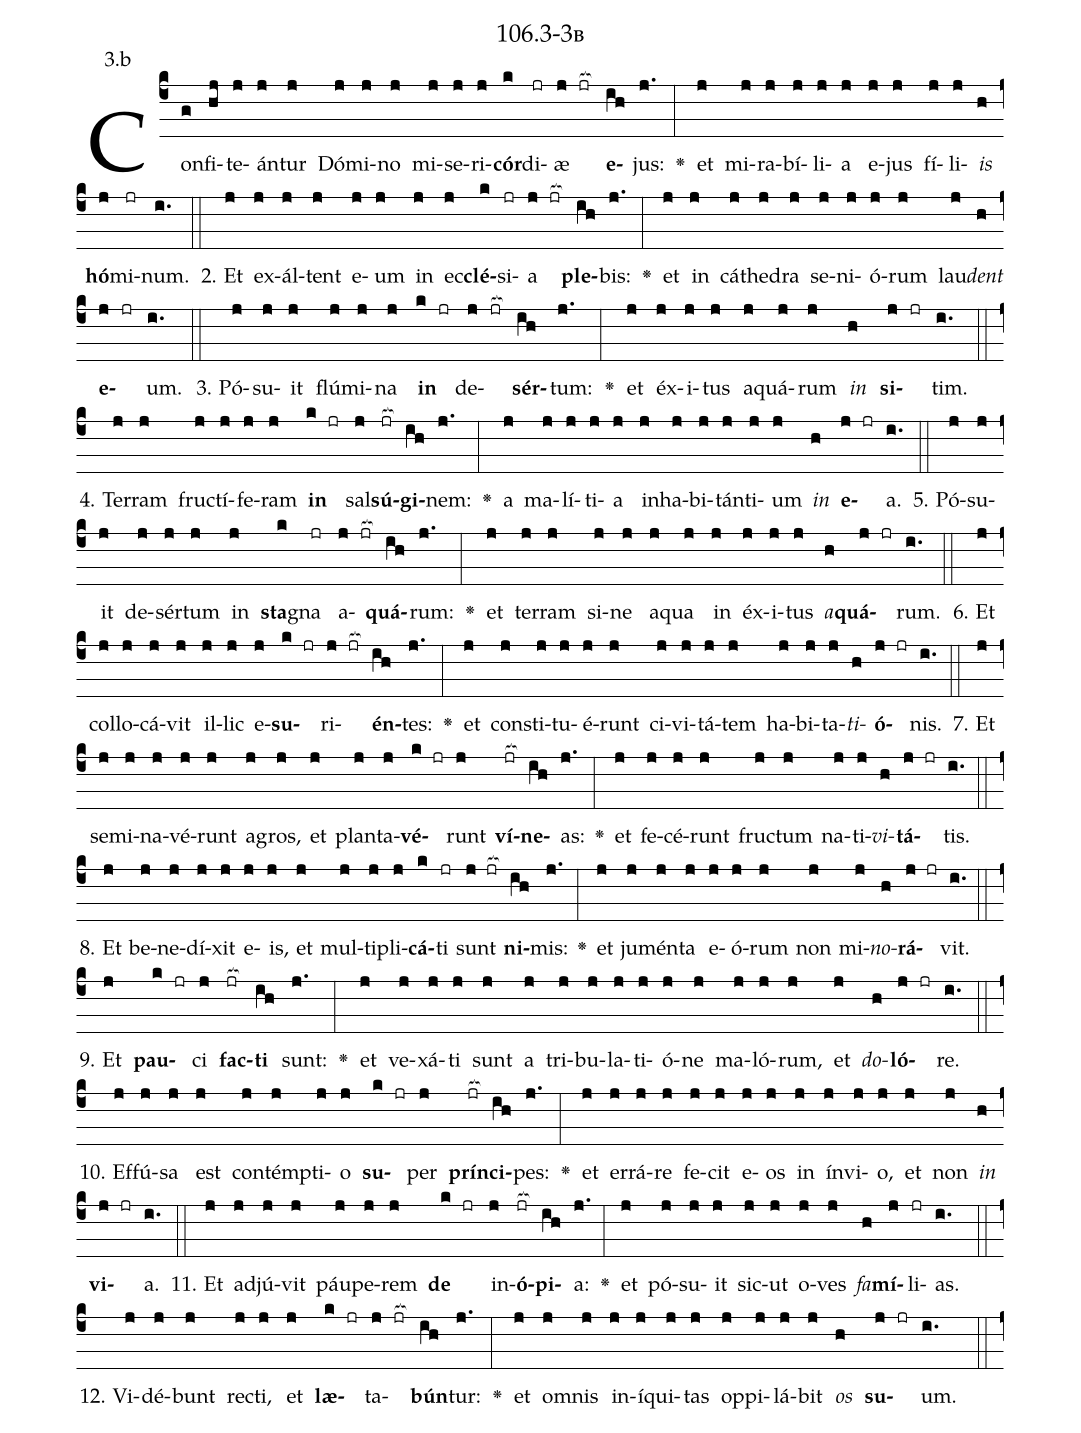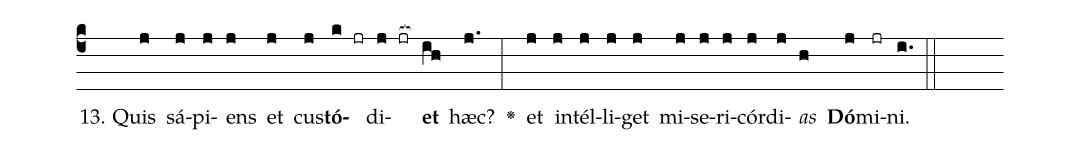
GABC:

name: 106.3-3b;
annotation: 3.b;
%%
(c4)Con(g)fi(hj)te(j)án(j)tur(j) Dó(j)mi(j)no(j) mi(j)se(j)ri(j)<b>cór</b>(k)di(jr)æ(j jr[ocb:1{]) <b>e</b>(ih[ocb:0}])jus:(j.) <v>\greheightstar</v>(:) et(j) mi(j)ra(j)bí(j)li(j)a(j) e(j)jus(j) fí(j)li(j)<i>is</i>(h) <b>hó</b>(j)mi(jr)num.(i.) (::)
2. Et(j) ex(j)ál(j)tent(j) e(j)um(j) in(j) ec(j)<b>clé</b>(k)si(jr)a(j jr[ocb:1{]) <b>ple</b>(ih[ocb:0}])bis:(j.) <v>\greheightstar</v>(:) et(j) in(j) cá(j)the(j)dra(j) se(j)ni(j)ó(j)rum(j) lau(j)<i>dent</i>(h) <b>e</b>(j jr)um.(i.) (::)
3. Pó(j)su(j)it(j) flú(j)mi(j)na(j) <b>in</b>(k jr) de(j jr[ocb:1{])<b>sér</b>(ih[ocb:0}])tum:(j.) <v>\greheightstar</v>(:) et(j) éx(j)i(j)tus(j) a(j)quá(j)rum(j) <i>in</i>(h) <b>si</b>(j jr)tim.(i.) (::)
4. Ter(j)ram(j) fruc(j)tí(j)fe(j)ram(j) <b>in</b>(k jr) sal(j)<b>sú</b>(jr[ocb:1{])<b>gi</b>(ih[ocb:0}])nem:(j.) <v>\greheightstar</v>(:) a(j) ma(j)lí(j)ti(j)a(j) in(j)ha(j)bi(j)tán(j)ti(j)um(j) <i>in</i>(h) <b>e</b>(j jr)a.(i.) (::)
5. Pó(j)su(j)it(j) de(j)sér(j)tum(j) in(j) <b>sta</b>(k)gna(jr) a(j jr[ocb:1{])<b>quá</b>(ih[ocb:0}])rum:(j.) <v>\greheightstar</v>(:) et(j) ter(j)ram(j) si(j)ne(j) a(j)qua(j) in(j) éx(j)i(j)tus(j) <i>a</i>(h)<b>quá</b>(j jr)rum.(i.) (::)
6. Et(j) col(j)lo(j)cá(j)vit(j) il(j)lic(j) e(j)<b>su</b>(k jr)ri(j jr[ocb:1{])<b>én</b>(ih[ocb:0}])tes:(j.) <v>\greheightstar</v>(:) et(j) con(j)sti(j)tu(j)é(j)runt(j) ci(j)vi(j)tá(j)tem(j) ha(j)bi(j)ta(j)<i>ti</i>(h)<b>ó</b>(j jr)nis.(i.) (::)
7. Et(j) se(j)mi(j)na(j)vé(j)runt(j) a(j)gros,(j) et(j) plan(j)ta(j)<b>vé</b>(k jr)runt(j) <b>ví</b>(jr[ocb:1{])<b>ne</b>(ih[ocb:0}])as:(j.) <v>\greheightstar</v>(:) et(j) fe(j)cé(j)runt(j) fruc(j)tum(j) na(j)ti(j)<i>vi</i>(h)<b>tá</b>(j jr)tis.(i.) (::)
8. Et(j) be(j)ne(j)dí(j)xit(j) e(j)is,(j) et(j) mul(j)ti(j)pli(j)<b>cá</b>(k)ti(jr) sunt(j jr[ocb:1{]) <b>ni</b>(ih[ocb:0}])mis:(j.) <v>\greheightstar</v>(:) et(j) ju(j)mén(j)ta(j) e(j)ó(j)rum(j) non(j) mi(j)<i>no</i>(h)<b>rá</b>(j jr)vit.(i.) (::)
9. Et(j) <b>pau</b>(k jr)ci(j) <b>fac</b>(jr[ocb:1{])<b>ti</b>(ih[ocb:0}]) sunt:(j.) <v>\greheightstar</v>(:) et(j) ve(j)xá(j)ti(j) sunt(j) a(j) tri(j)bu(j)la(j)ti(j)ó(j)ne(j) ma(j)ló(j)rum,(j) et(j) <i>do</i>(h)<b>ló</b>(j jr)re.(i.) (::)
10. Ef(j)fú(j)sa(j) est(j) con(j)témp(j)ti(j)o(j) <b>su</b>(k jr)per(j) <b>prín</b>(jr[ocb:1{])<b>ci</b>(ih[ocb:0}])pes:(j.) <v>\greheightstar</v>(:) et(j) er(j)rá(j)re(j) fe(j)cit(j) e(j)os(j) in(j) ín(j)vi(j)o,(j) et(j) non(j) <i>in</i>(h) <b>vi</b>(j jr)a.(i.) (::)
11. Et(j) ad(j)jú(j)vit(j) páu(j)pe(j)rem(j) <b>de</b>(k jr) in(j)<b>ó</b>(jr[ocb:1{])<b>pi</b>(ih[ocb:0}])a:(j.) <v>\greheightstar</v>(:) et(j) pó(j)su(j)it(j) sic(j)ut(j) o(j)ves(j) <i>fa</i>(h)<b>mí</b>(j)li(jr)as.(i.) (::)
12. Vi(j)dé(j)bunt(j) rec(j)ti,(j) et(j) <b>læ</b>(k jr)ta(j jr[ocb:1{])<b>bún</b>(ih[ocb:0}])tur:(j.) <v>\greheightstar</v>(:) et(j) om(j)nis(j) in(j)í(j)qui(j)tas(j) op(j)pi(j)lá(j)bit(j) <i>os</i>(h) <b>su</b>(j jr)um.(i.) (::)
13. Quis(j) sá(j)pi(j)ens(j) et(j) cus(j)<b>tó</b>(k jr)di(j jr[ocb:1{])<b>et</b>(ih[ocb:0}]) hæc?(j.) <v>\greheightstar</v>(:) et(j) in(j)tél(j)li(j)get(j) mi(j)se(j)ri(j)cór(j)di(j)<i>as</i>(h) <b>Dó</b>(j)mi(jr)ni.(i.) (::)
